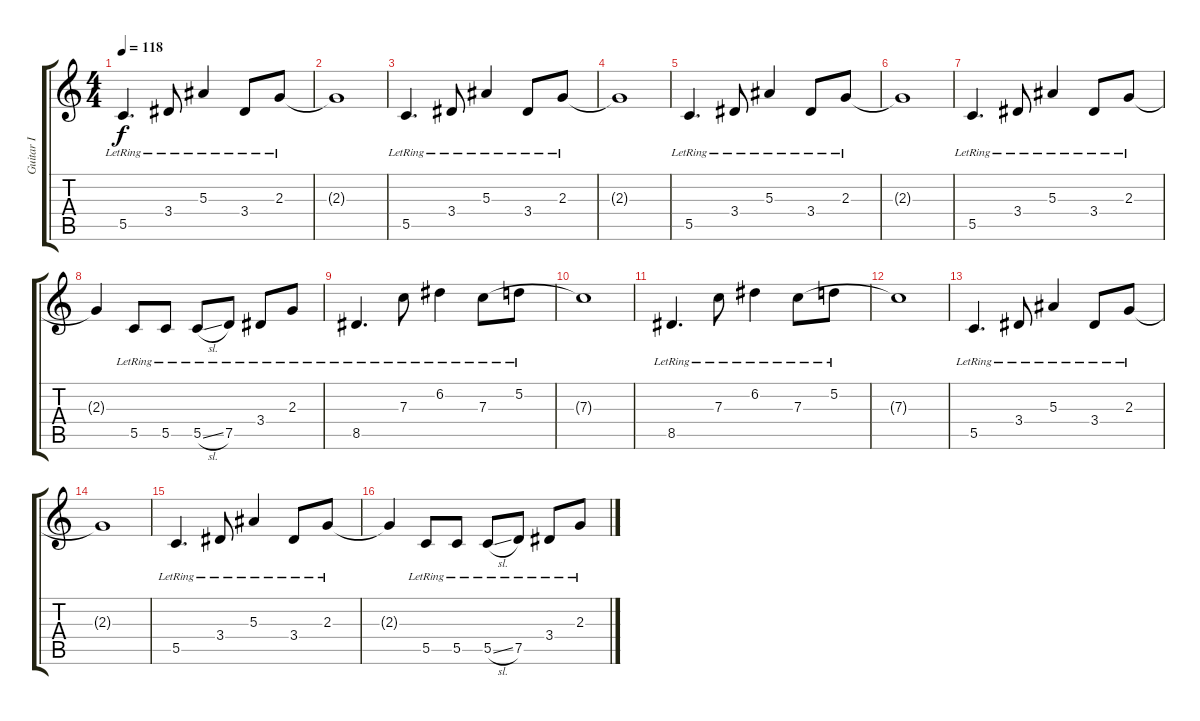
\track ("Guitar I" "Guitar I") {instrument electricguitarjazz}
\staff {score tabs}
\tuning (D4 A3 F3 C3 G2 C2) {hide}
\ts (4 4)
\tempo 118
\clef g2
\ks c
5.5{lr}.4{d dy f} 3.4{lr}.8 5.3{lr}.4 3.4{lr}.8 2.3{lr}.8 |
2.3{t}.1 |
5.5{lr}.4{d} 3.4{lr}.8 5.3{lr}.4 3.4{lr}.8 2.3{lr}.8 |
2.3{t}.1 |
5.5{lr}.4{d balance 14 instrument electricguitarclean} 3.4{lr}.8 5.3{lr}.4 3.4{lr}.8 2.3{lr}.8 |
2.3{t}.1 |
5.5{lr}.4{d} 3.4{lr}.8 5.3{lr}.4 3.4{lr}.8 2.3{lr}.8 |
2.3{t}.4 5.5{lr}.8 5.5{lr}.8 5.5{sl lr}.8 7.5{lr}.8 3.4{lr}.8 2.3{lr}.8 |
8.5{lr}.4{d} 7.3{lr}.8 6.2{lr}.4 7.3{lr}.8 5.2{lr}.8 |
7.3{t}.1 |
8.5{lr}.4{d} 7.3{lr}.8 6.2{lr}.4 7.3{lr}.8 5.2{lr}.8 |
7.3{t}.1 |
5.5{lr}.4{d balance 14 instrument electricguitarclean} 3.4{lr}.8 5.3{lr}.4 3.4{lr}.8 2.3{lr}.8 |
2.3{t}.1 |
5.5{lr}.4{d} 3.4{lr}.8 5.3{lr}.4 3.4{lr}.8 2.3{lr}.8 |
2.3{t}.4 5.5{lr}.8 5.5{lr}.8 5.5{sl lr}.8 7.5{lr}.8 3.4{lr}.8 2.3{lr}.8
